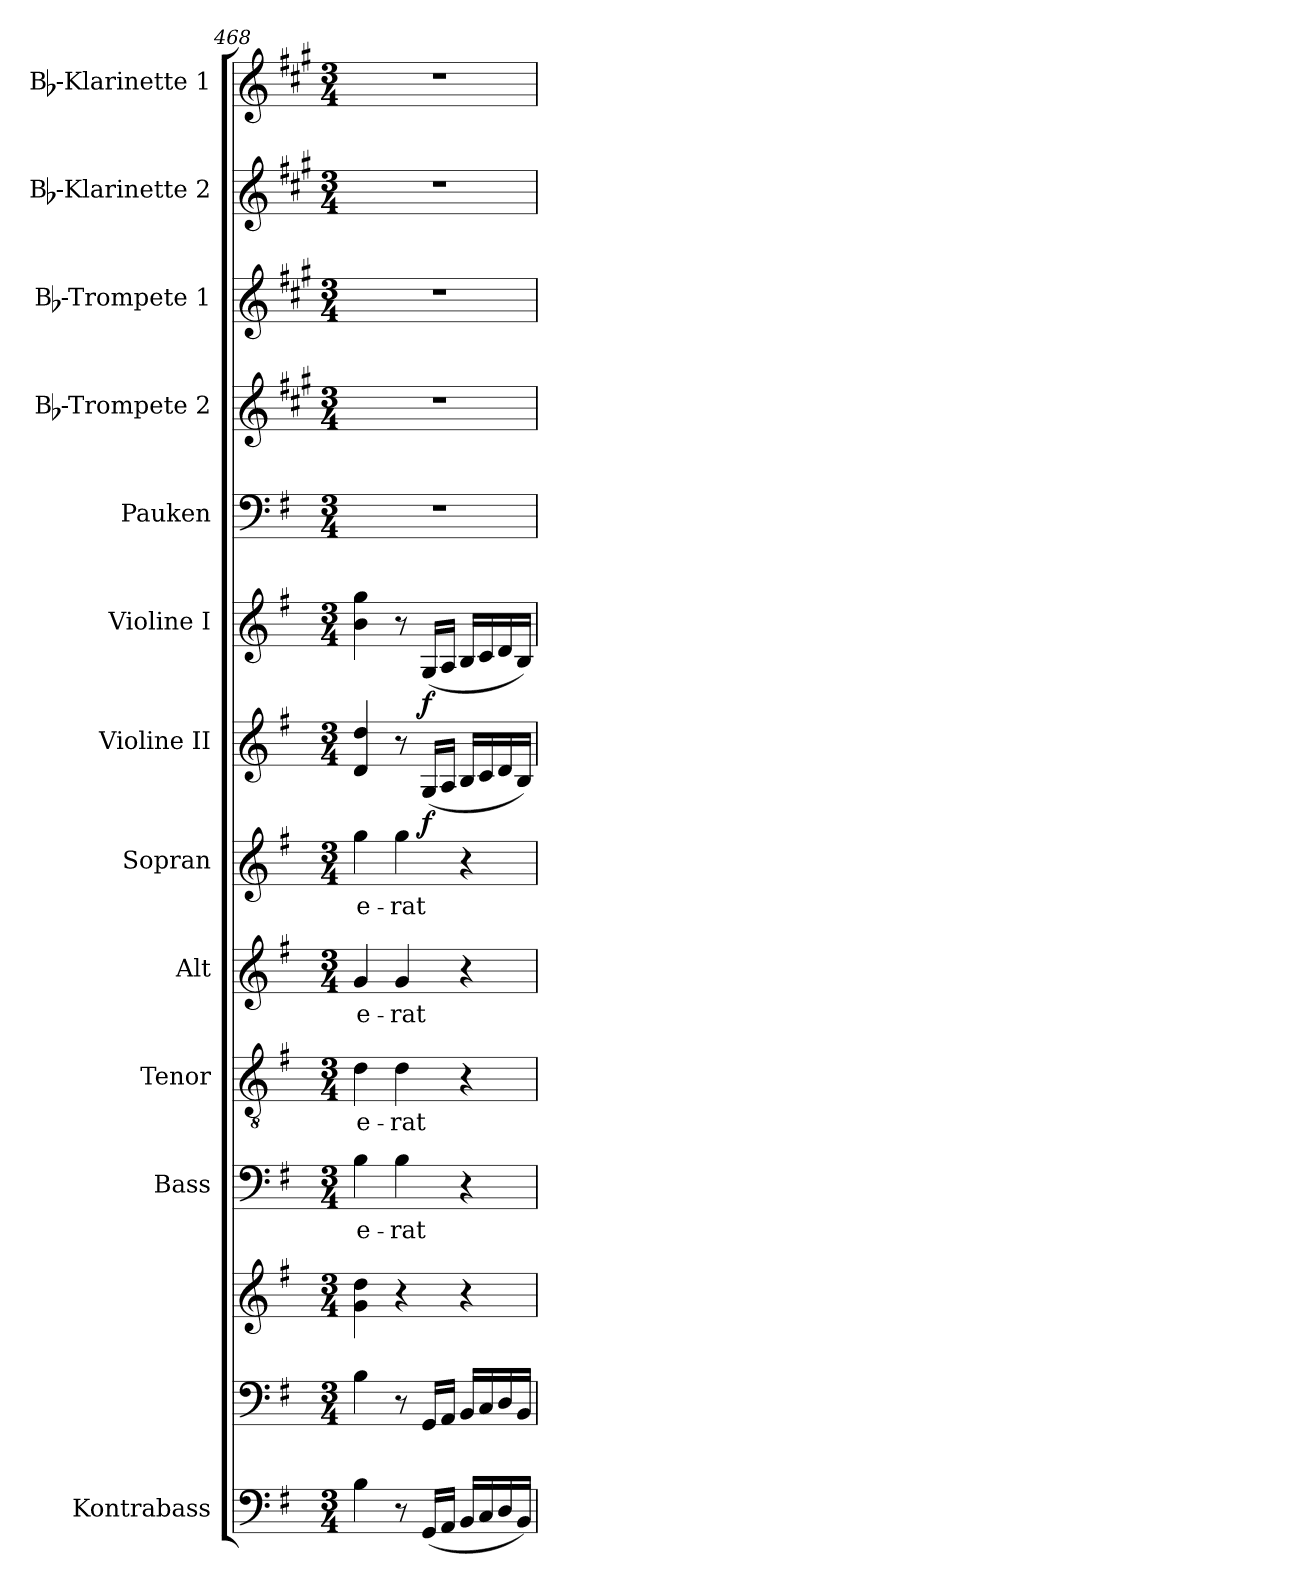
**kern	**kern	**kern	**kern	**text	**kern	**text	**kern	**text	**kern	**text	**kern	**dynam	**kern	**dynam	**kern	**kern	**kern	**kern	**kern
*part13	*part12	*part12	*part11	*part11	*part10	*part10	*part9	*part9	*part8	*part8	*part7	*part7	*part6	*part6	*part5	*part4	*part3	*part2	*part1
*staff14	*staff13	*staff12	*staff11	*staff11	*staff10	*staff10	*staff9	*staff9	*staff8	*staff8	*staff7	*staff7	*staff6	*staff6	*staff5	*staff4	*staff3	*staff2	*staff1
*I"Kontrabass	*	*	*I"Bass	*	*I"Tenor	*	*I"Alt	*	*I"Sopran	*	*I"Violine II	*	*I"Violine I	*	*I"Pauken	*I"Bb-Trompete 2	*I"Bb-Trompete 1	*I"Bb-Klarinette 2	*I"Bb-Klarinette 1
*I'Kb.	*	*	*I'B.	*	*I'T.	*	*I'A.	*	*I'S.	*	*I'Vl. II	*	*I'Vl. I	*	*I'Pk.	*I'Bb Trp. 2	*I'Bb Trp. 1	*I'Bb Kl. 2	*I'Bb Kl. 1
!!LO:PB:g=z
*clefF4	*clefF4	*clefG2	*clefF4	*	*clefGv2	*	*clefG2	*	*clefG2	*	*clefG2	*	*clefG2	*	*clefF4	*clefG2	*clefG2	*clefG2	*clefG2
*ITrd7c12	*	*	*	*	*	*	*	*	*	*	*	*	*	*	*	*ITrd1c2	*ITrd1c2	*ITrd1c2	*ITrd1c2
*k[f#]	*k[f#]	*k[f#]	*k[f#]	*	*k[f#]	*	*k[f#]	*	*k[f#]	*	*k[f#]	*	*k[f#]	*	*k[f#]	*k[f#]	*k[f#]	*k[f#]	*k[f#]
*G:	*G:	*G:	*G:	*	*G:	*	*G:	*	*G:	*	*G:	*	*G:	*	*G:	*G:	*G:	*G:	*G:
*M3/4	*M3/4	*M3/4	*M3/4	*	*M3/4	*	*M3/4	*	*M3/4	*	*M3/4	*	*M3/4	*	*M3/4	*M3/4	*M3/4	*M3/4	*M3/4
=468	=468	=468	=468	=468	=468	=468	=468	=468	=468	=468	=468	=468	=468	=468	=468	=468	=468	=468	=468
!	!	!	!	!LO:LY:b	!	!LO:LY:b	!	!LO:LY:b	!	!LO:LY:b	!	!	!	!	!	!	!	!	!
4BB\	4B\	4g\ 4dd\	4B\	e-	4d\	e-	4g/	e-	4gg\	e-	4d/ 4dd/	.	4b\ 4gg\	.	2.r	2.r	2.r	2.r	2.r
!	!	!	!	!LO:LY:b	!	!LO:LY:b	!	!LO:LY:b	!	!LO:LY:b	!	!	!	!	!	!	!	!	!
8r	8r	4r	4B\	-rat	4d\	-rat	4g/	-rat	4gg\	-rat	8r	.	8r	.	.	.	.	.	.
!	!	!	!	!	!	!	!	!	!	!	!	!LO:DY:b	!	!LO:DY:b	!	!	!	!	!
(<16GGG/LL	16GG/LL	.	.	.	.	.	.	.	.	.	(<16G/LL	f	(<16G/LL	f	.	.	.	.	.
16AAA/JJ	16AA/JJ	.	.	.	.	.	.	.	.	.	16A/JJ	.	16A/JJ	.	.	.	.	.	.
16BBB/LL	16BB/LL	4r	4r	.	4r	.	4r	.	4r	.	16B/LL	.	16B/LL	.	.	.	.	.	.
16CC/	16C/	.	.	.	.	.	.	.	.	.	16c/	.	16c/	.	.	.	.	.	.
16DD/	16D/	.	.	.	.	.	.	.	.	.	16d/	.	16d/	.	.	.	.	.	.
16BBB/JJ)	16BB/JJ	.	.	.	.	.	.	.	.	.	16B/JJ)	.	16B/JJ)	.	.	.	.	.	.
=	=	=	=	=	=	=	=	=	=	=	=	=	=	=	=	=	=	=	=
*-	*-	*-	*-	*-	*-	*-	*-	*-	*-	*-	*-	*-	*-	*-	*-	*-	*-	*-	*-
